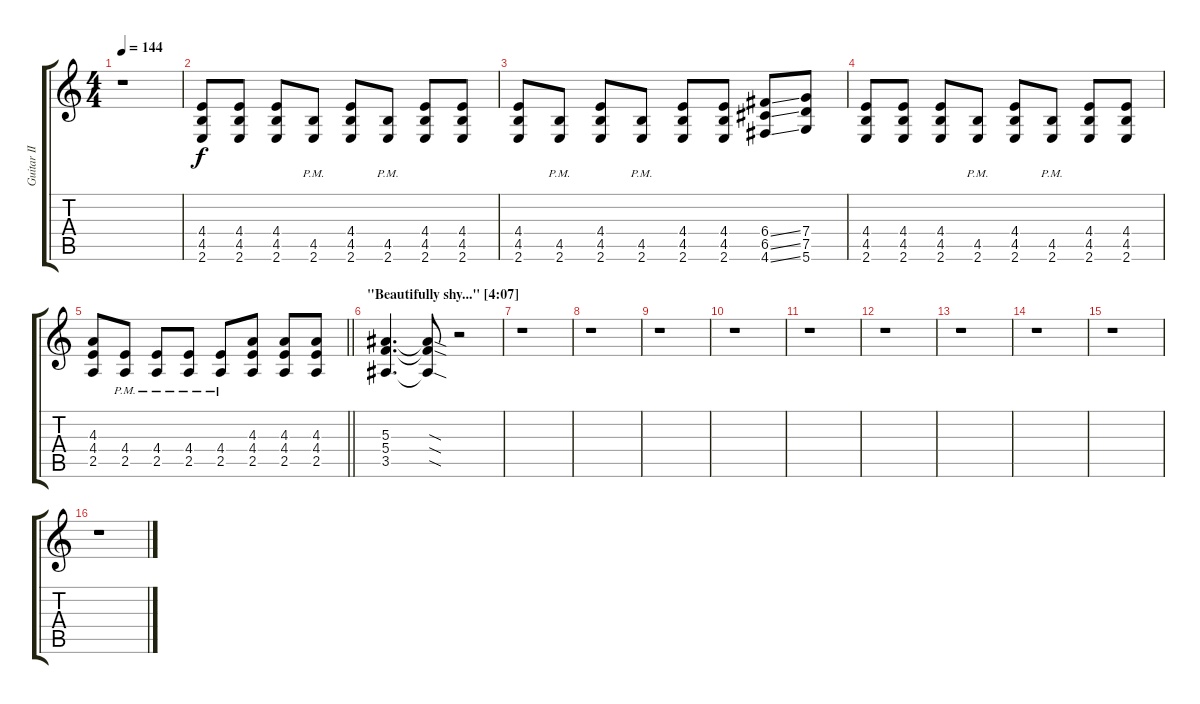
\track ("Guitar II" "Guitar II") {instrument distortionguitar}
\staff {score tabs}
\tuning (D4 A3 F3 C3 G2 D2) {hide}
\ts (4 4)
\tempo 144
\clef g2
\ks c
r.1{dy f} |
(4.4 4.5 2.6).8 (4.4 4.5 2.6).8 (4.4 4.5 2.6).8 (4.5{pm} 2.6{pm}).8 (4.4 4.5 2.6).8 (4.5{pm} 2.6{pm}).8 (4.4 4.5 2.6).8 (4.4 4.5 2.6).8 |
(4.4 4.5 2.6).8 (4.5{pm} 2.6{pm}).8 (4.4 4.5 2.6).8 (4.5{pm} 2.6{pm}).8 (4.4 4.5 2.6).8 (4.4 4.5 2.6).8 (6.4{ss} 6.5{ss} 4.6{ss}).8 (7.4 7.5 5.6).8 |
(4.4 4.5 2.6).8 (4.4 4.5 2.6).8 (4.4 4.5 2.6).8 (4.5{pm} 2.6{pm}).8 (4.4 4.5 2.6).8 (4.5{pm} 2.6{pm}).8 (4.4 4.5 2.6).8 (4.4 4.5 2.6).8 |
\barLineRight lightlight
(4.3 4.4 2.5).8 (4.4{pm} 2.5{pm}).8 (4.4{pm} 2.5{pm}).8 (4.4{pm} 2.5{pm}).8 (4.4{pm} 2.5{pm}).8 (4.3 4.4 2.5).8 (4.3 4.4 2.5).8 (4.3 4.4 2.5).8 |
\section ("" "\"Beautifully shy...\" [4:07]")
(5.3 5.4 3.5).4{d} (5.3{sod t} 5.4{sod t} 3.5{sod t}).8 r.2 |
r.1 |
r.1 |
r.1 |
r.1 |
r.1 |
r.1 |
r.1 |
r.1 |
r.1 |
r.1
